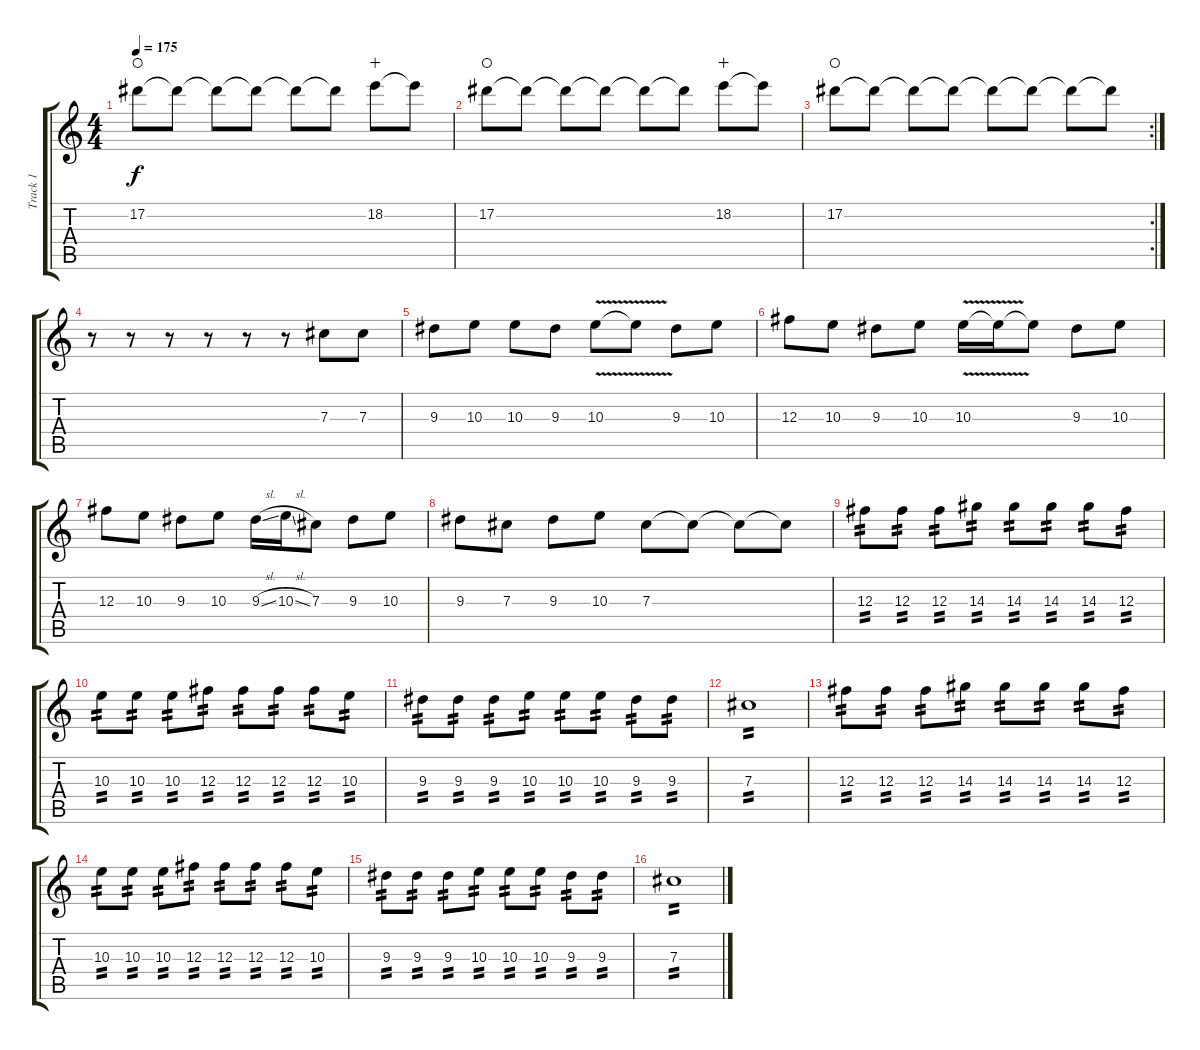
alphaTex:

\track ("Track 1" "Track 1") {instrument electricguitarclean}
\staff {score tabs}
\tuning (Eb4 Bb3 Gb3 Db3 Ab2 Db2) {hide}
\ts (4 4)
\tempo 175
\clef g2
\ks c
17.2.8{dy f waho} 17.2{t}.8 17.2{t}.8 17.2{t}.8 17.2{t}.8 17.2{t}.8 18.2.8{wahc} 18.2{t}.8 |
17.2.8{waho} 17.2{t}.8 17.2{t}.8 17.2{t}.8 17.2{t}.8 17.2{t}.8 18.2.8{wahc} 18.2{t}.8 |
\rc 2
17.2.8{waho} 17.2{t}.8 17.2{t}.8 17.2{t}.8 17.2{t}.8 17.2{t}.8 17.2{t}.8 17.2{t}.8 |
r.8 r.8 r.8 r.8 r.8 r.8 7.3.8 7.3.8 |
9.3.8 10.3.8 10.3.8 9.3.8 10.3{v}.8 10.3{t}.8 9.3.8 10.3.8 |
12.3.8 10.3.8 9.3.8 10.3.8 10.3{v}.16 10.3{t}.16 10.3{t}.8 9.3.8 10.3.8 |
12.3.8 10.3.8 9.3.8 10.3.8 9.3{sl}.16 10.3{sl}.16 7.3.8 9.3.8 10.3.8 |
9.3.8 7.3.8 9.3.8 10.3.8 7.3.8 7.3{t}.8 7.3{t}.8 7.3{t}.8 |
12.3.8{tp 2} 12.3.8{tp 2} 12.3.8{tp 2} 14.3.8{tp 2} 14.3.8{tp 2} 14.3.8{tp 2} 14.3.8{tp 2} 12.3.8{tp 2} |
10.3.8{tp 2} 10.3.8{tp 2} 10.3.8{tp 2} 12.3.8{tp 2} 12.3.8{tp 2} 12.3.8{tp 2} 12.3.8{tp 2} 10.3.8{tp 2} |
9.3.8{tp 2} 9.3.8{tp 2} 9.3.8{tp 2} 10.3.8{tp 2} 10.3.8{tp 2} 10.3.8{tp 2} 9.3.8{tp 2} 9.3.8{tp 2} |
7.3.1{tp 2} |
12.3.8{tp 2} 12.3.8{tp 2} 12.3.8{tp 2} 14.3.8{tp 2} 14.3.8{tp 2} 14.3.8{tp 2} 14.3.8{tp 2} 12.3.8{tp 2} |
10.3.8{tp 2} 10.3.8{tp 2} 10.3.8{tp 2} 12.3.8{tp 2} 12.3.8{tp 2} 12.3.8{tp 2} 12.3.8{tp 2} 10.3.8{tp 2} |
9.3.8{tp 2} 9.3.8{tp 2} 9.3.8{tp 2} 10.3.8{tp 2} 10.3.8{tp 2} 10.3.8{tp 2} 9.3.8{tp 2} 9.3.8{tp 2} |
7.3.1{tp 2}
